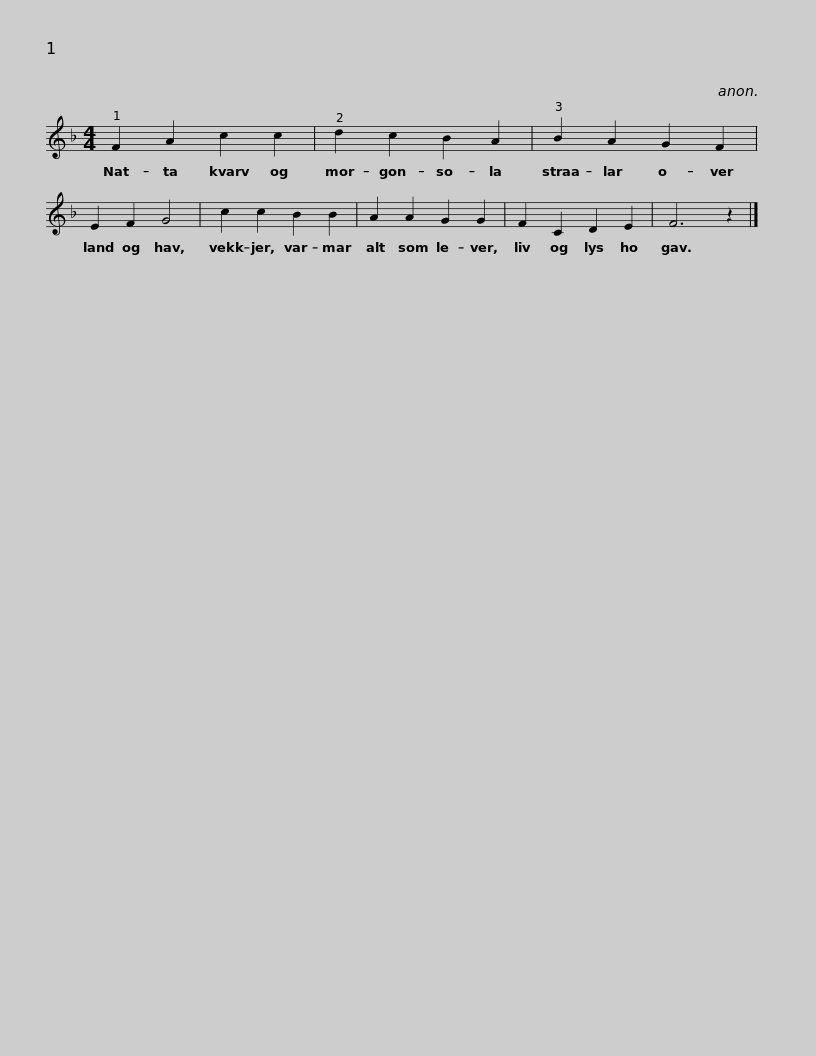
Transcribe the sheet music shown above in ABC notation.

X:1
L:1/8
M:4/4
I:linebreak $
K:F
V:1 treble
V:1
 F2 A2 c2 c2 | d2 c2 B2 A2 | B2 A2 G2 F2 | E2 F2 G4 | c2 c2 B2 B2 |$ %5
 A2 A2 G2 G2 | F2 C2 D2 E2 | F6 z2 |] %8
